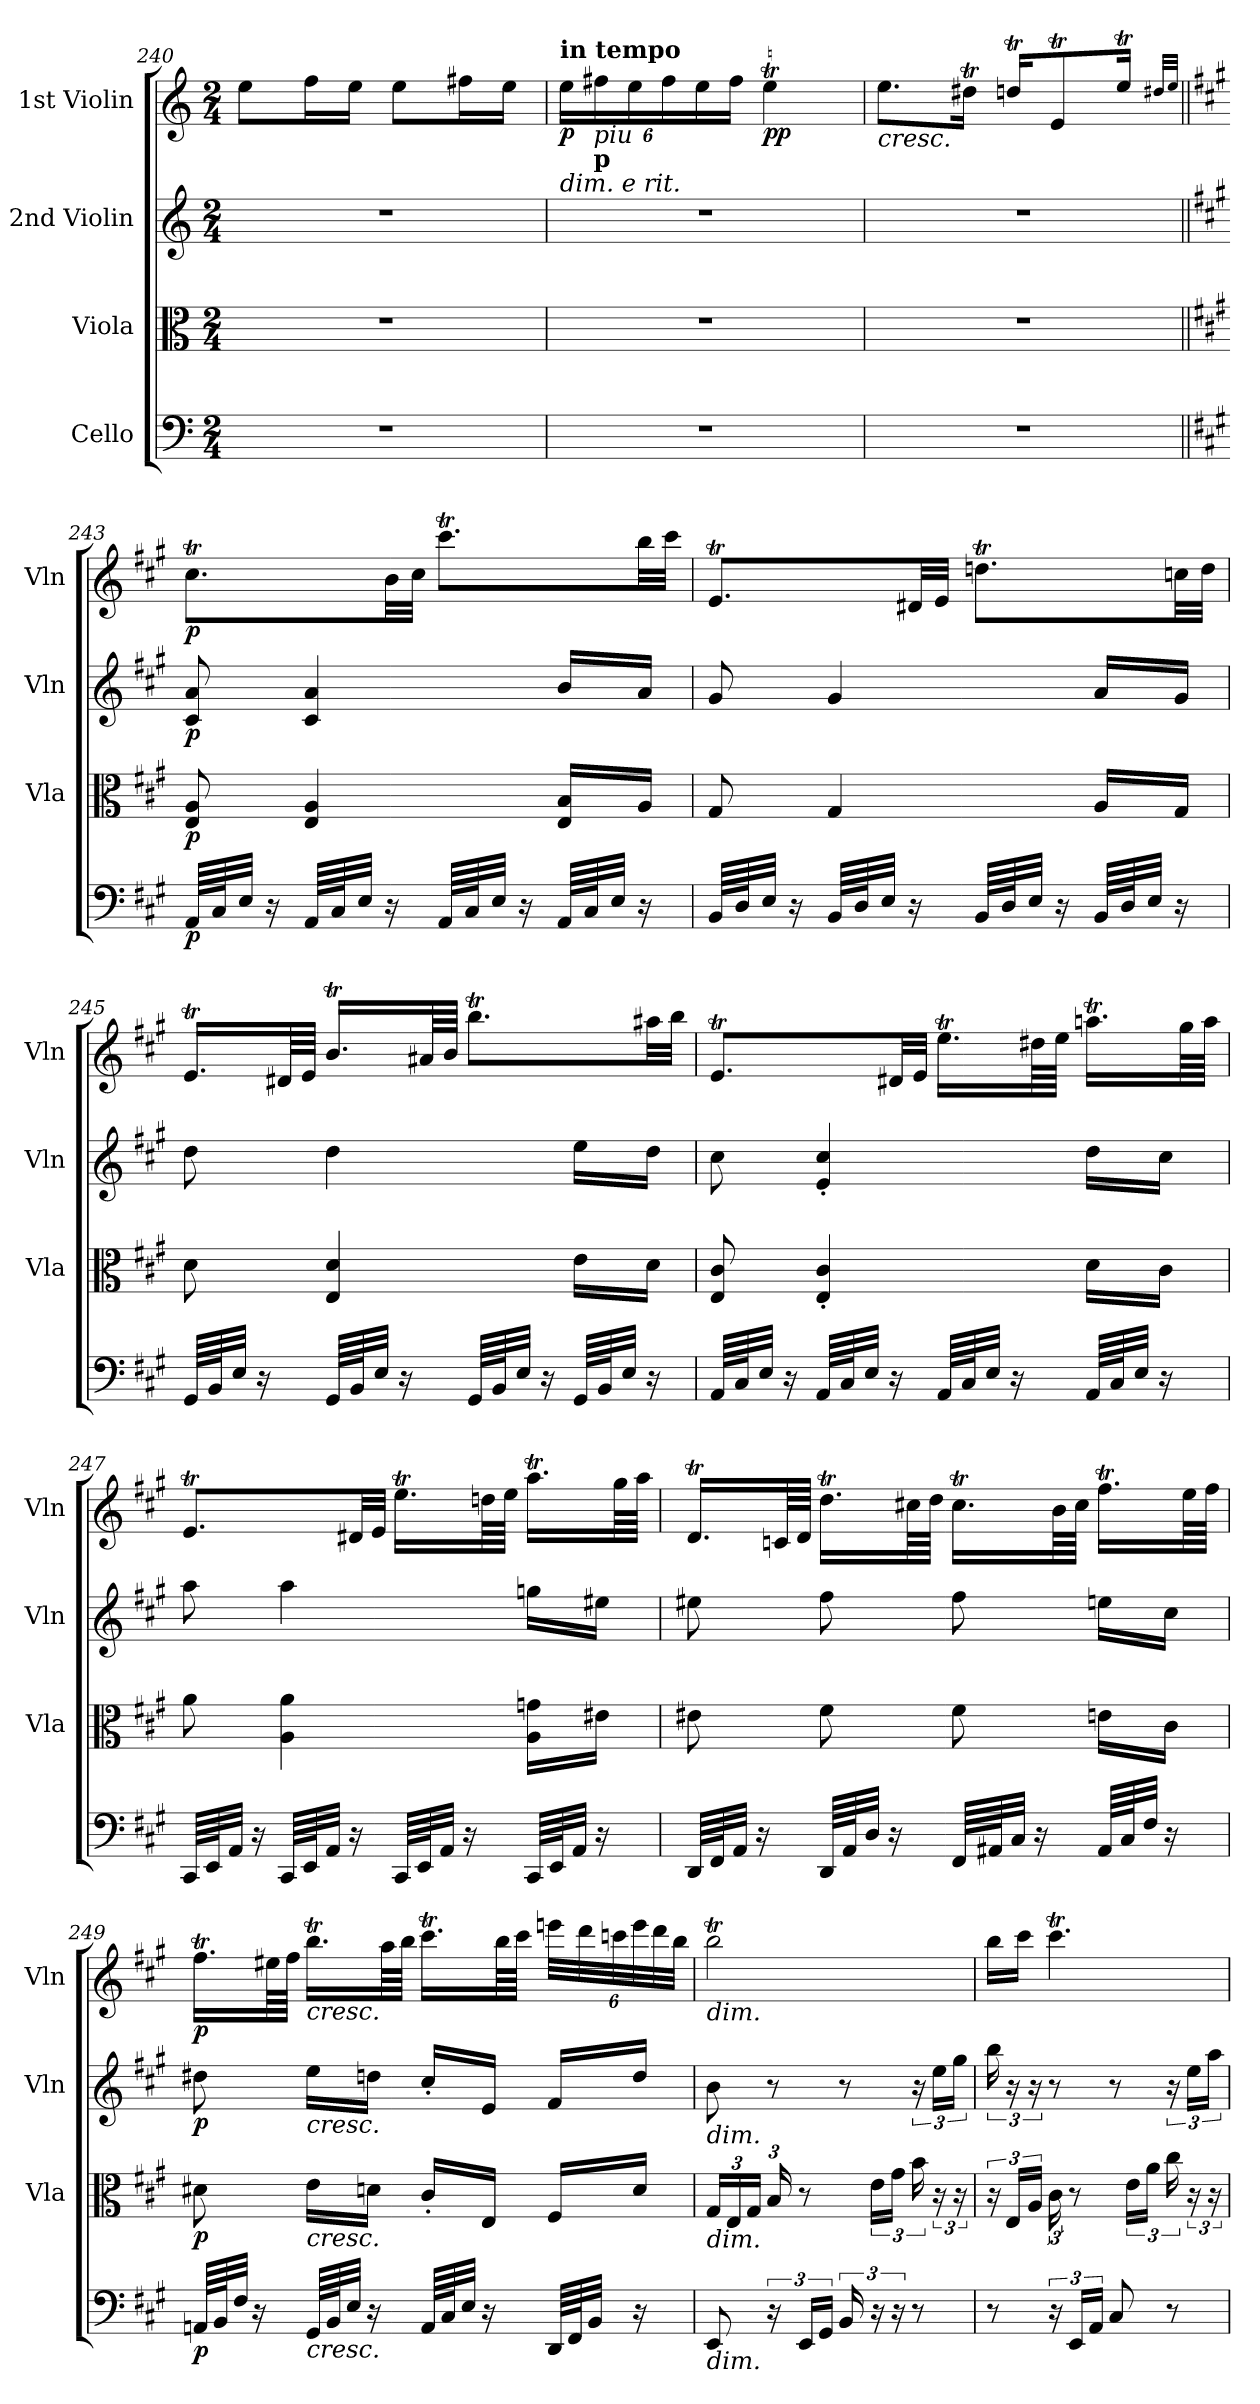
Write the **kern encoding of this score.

**kern	**dynam	**kern	**dynam	**kern	**dynam	**kern	**dynam
*part4	*part4	*part3	*part3	*part2	*part2	*part1	*part1
*staff4	*staff4	*staff3	*staff3	*staff2	*staff2	*staff1	*staff1
*I"Cello	*	*I"Viola	*	*I"2nd Violin	*	*I"1st Violin	*
*	*	*I'Vla	*	*I'Vln	*	*I'Vln	*
*clefF4	*	*clefC3	*	*clefG2	*	*clefG2	*
*k[]	*	*k[]	*	*k[]	*	*k[]	*
*a:	*	*a:	*	*a:	*	*a:	*
*M2/4	*	*M2/4	*	*M2/4	*	*M2/4	*
=240	=240	=240	=240	=240	=240	=240	=240
2r	.	2r	.	2r	.	8ee\L	.
.	.	.	.	.	.	16ff\L	.
.	.	.	.	.	.	16ee\JJ	.
.	.	.	.	.	.	8ee\L	.
.	.	.	.	.	.	16ff#X\L	.
.	.	.	.	.	.	16ee\JJ	.
=241	=241	=241	=241	=241	=241	=241	=241
*	*	*	*	*	*	*Xbrackettup	*
!	!	!	!	!	!	!LO:TX:a:B:t=in tempo	!
!	!	!	!	!LO:TX:a:i:t=dim. e rit.	!	!	!
!	!	!	!	!	!	!	!LO:DY:b
2r	.	2r	.	2r	.	24ee\LL	p
!	!	!	!	!	!	!LO:TX:b:i:t=piu	!
!	!	!	!	!	!	!LO:TX:b:B:t=p	!
.	.	.	.	.	.	24ff#X\	.
.	.	.	.	.	.	24ee\	.
.	.	.	.	.	.	24ff#\	.
.	.	.	.	.	.	24ee\	.
.	.	.	.	.	.	24ff#\JJ	.
!	!	!	!	!	!	!	!LO:DY:b
.	.	.	.	.	.	4eet\	pp
!!LO:PB:g=z
=242	=242	=242	=242	=242	=242	=242	=242
!	!	!	!	!	!	!LO:TX:b:i:t=cresc.	!
2r	.	2r	.	2r	.	8.ee\L	.
.	.	.	.	.	.	16dd#Xt\Jk	.
.	.	.	.	.	.	16ddnT/KL	.
.	.	.	.	.	.	8et/	.
.	.	.	.	.	.	16eet/Jk	.
.	.	.	.	.	.	32qdd#X/LLL	.
.	.	.	.	.	.	32qee/JJJ	.
!!LO:LB:g=z
=243||	=243||	=243||	=243||	=243||	=243||	=243||	=243||
*k[f#c#g#]	*	*k[f#c#g#]	*	*k[f#c#g#]	*	*k[f#c#g#]	*
*A:	*	*A:	*	*A:	*	*A:	*
!	!LO:DY:b	!	!LO:DY:b	!	!LO:DY:b	!	!LO:DY:b
64AA/LLLL	p	8E/ 8A/	p	8c#/ 8a/	p	8.cc#t\L	p
64C#/J	.	.	.	.	.	.	.
32E/JJJ	.	.	.	.	.	.	.
16r	.	.	.	.	.	.	.
64AA/LLLL	.	4E/ 4A/	.	4c#/ 4a/	.	.	.
64C#/J	.	.	.	.	.	.	.
32E/JJJ	.	.	.	.	.	.	.
16r	.	.	.	.	.	32b\LL	.
.	.	.	.	.	.	32cc#\JJJ	.
64AA/LLLL	.	.	.	.	.	8.ccc#t\L	.
64C#/J	.	.	.	.	.	.	.
32E/JJJ	.	.	.	.	.	.	.
16r	.	.	.	.	.	.	.
64AA/LLLL	.	16E/ 16B/LL	.	16b/LL	.	.	.
64C#/J	.	.	.	.	.	.	.
32E/JJJ	.	.	.	.	.	.	.
16r	.	16A/JJ	.	16a/JJ	.	32bb\LL	.
.	.	.	.	.	.	32ccc#\JJJ	.
=244	=244	=244	=244	=244	=244	=244	=244
64BB/LLLL	.	8G#/	.	8g#/	.	8.eT/L	.
64D/J	.	.	.	.	.	.	.
32E/JJJ	.	.	.	.	.	.	.
16r	.	.	.	.	.	.	.
64BB/LLLL	.	4G#/	.	4g#/	.	.	.
64D/J	.	.	.	.	.	.	.
32E/JJJ	.	.	.	.	.	.	.
16r	.	.	.	.	.	32d#X/LL	.
.	.	.	.	.	.	32e/JJJ	.
64BB/LLLL	.	.	.	.	.	8.ddnT\L	.
64D/J	.	.	.	.	.	.	.
32E/JJJ	.	.	.	.	.	.	.
16r	.	.	.	.	.	.	.
64BB/LLLL	.	16A/LL	.	16a/LL	.	.	.
64D/J	.	.	.	.	.	.	.
32E/JJJ	.	.	.	.	.	.	.
16r	.	16G#/JJ	.	16g#/JJ	.	32ccn\LL	.
.	.	.	.	.	.	32dd\JJJ	.
!!LO:LB:g=z
=245	=245	=245	=245	=245	=245	=245	=245
64GG#/LLLL	.	8d\	.	8dd\	.	16.eT/LL	.
64BB/J	.	.	.	.	.	.	.
32E/JJJ	.	.	.	.	.	.	.
16r	.	.	.	.	.	.	.
.	.	.	.	.	.	64d#X/LL	.
.	.	.	.	.	.	64e/JJJJ	.
64GG#/LLLL	.	4E/ 4d/	.	4dd\	.	16.bT/LL	.
64BB/J	.	.	.	.	.	.	.
32E/JJJ	.	.	.	.	.	.	.
16r	.	.	.	.	.	.	.
.	.	.	.	.	.	64a#X/LL	.
.	.	.	.	.	.	64b/JJJJ	.
64GG#/LLLL	.	.	.	.	.	8.bbT\L	.
64BB/J	.	.	.	.	.	.	.
32E/JJJ	.	.	.	.	.	.	.
16r	.	.	.	.	.	.	.
64GG#/LLLL	.	16e\LL	.	16ee\LL	.	.	.
64BB/J	.	.	.	.	.	.	.
32E/JJJ	.	.	.	.	.	.	.
16r	.	16d\JJ	.	16dd\JJ	.	32aa#X\LL	.
.	.	.	.	.	.	32bb\JJJ	.
=246	=246	=246	=246	=246	=246	=246	=246
64AA/LLLL	.	8E/ 8c#/	.	8cc#\	.	8.eT/L	.
64C#/J	.	.	.	.	.	.	.
32E/JJJ	.	.	.	.	.	.	.
16r	.	.	.	.	.	.	.
64AA/LLLL	.	4E/' 4c#/'	.	4e/' 4cc#/'	.	.	.
64C#/J	.	.	.	.	.	.	.
32E/JJJ	.	.	.	.	.	.	.
16r	.	.	.	.	.	32d#X/LL	.
.	.	.	.	.	.	32e/JJJ	.
64AA/LLLL	.	.	.	.	.	16.eeT\LL	.
64C#/J	.	.	.	.	.	.	.
32E/JJJ	.	.	.	.	.	.	.
16r	.	.	.	.	.	.	.
.	.	.	.	.	.	64dd#X\LL	.
.	.	.	.	.	.	64ee\JJJJ	.
64AA/LLLL	.	16d\LL	.	16dd\LL	.	16.aanT\LL	.
64C#/J	.	.	.	.	.	.	.
32E/JJJ	.	.	.	.	.	.	.
16r	.	16c#\JJ	.	16cc#\JJ	.	.	.
.	.	.	.	.	.	64gg#\LL	.
.	.	.	.	.	.	64aa\JJJJ	.
!!LO:PB:g=z
=247	=247	=247	=247	=247	=247	=247	=247
64CC#/LLLL	.	8a\	.	8aa\	.	8.eT/L	.
64EE/J	.	.	.	.	.	.	.
32AA/JJJ	.	.	.	.	.	.	.
16r	.	.	.	.	.	.	.
64CC#/LLLL	.	4A\ 4a\	.	4aa\	.	.	.
64EE/J	.	.	.	.	.	.	.
32AA/JJJ	.	.	.	.	.	.	.
16r	.	.	.	.	.	32d#X/LL	.
.	.	.	.	.	.	32e/JJJ	.
64CC#/LLLL	.	.	.	.	.	16.eeT\LL	.
64EE/J	.	.	.	.	.	.	.
32AA/JJJ	.	.	.	.	.	.	.
16r	.	.	.	.	.	.	.
.	.	.	.	.	.	64ddn\LL	.
.	.	.	.	.	.	64ee\JJJJ	.
64CC#/LLLL	.	16A\ 16gn\LL	.	16ggn\LL	.	16.aaT\LL	.
64EE/J	.	.	.	.	.	.	.
32AA/JJJ	.	.	.	.	.	.	.
16r	.	16e#X\JJ	.	16ee#X\JJ	.	.	.
.	.	.	.	.	.	64gg#\LL	.
.	.	.	.	.	.	64aa\JJJJ	.
!!LO:LB:g=z
=248	=248	=248	=248	=248	=248	=248	=248
64DD/LLLL	.	8e#X\	.	8ee#X\	.	16.dT/LL	.
64FF#/J	.	.	.	.	.	.	.
32AA/JJJ	.	.	.	.	.	.	.
16r	.	.	.	.	.	.	.
.	.	.	.	.	.	64cn/LL	.
.	.	.	.	.	.	64d/JJJJ	.
64DD/LLLL	.	8f#\	.	8ff#\	.	16.ddT\LL	.
64AA/J	.	.	.	.	.	.	.
32D/JJJ	.	.	.	.	.	.	.
16r	.	.	.	.	.	.	.
.	.	.	.	.	.	64cc#X\LL	.
.	.	.	.	.	.	64dd\JJJJ	.
64FF#/LLLL	.	8f#\	.	8ff#\	.	16.cc#t\LL	.
64AA#X/J	.	.	.	.	.	.	.
32C#/JJJ	.	.	.	.	.	.	.
16r	.	.	.	.	.	.	.
.	.	.	.	.	.	64b\LL	.
.	.	.	.	.	.	64cc#\JJJJ	.
64AA#/LLLL	.	16en\LL	.	16een\LL	.	16.ff#T\LL	.
64C#/J	.	.	.	.	.	.	.
32F#/JJJ	.	.	.	.	.	.	.
16r	.	16c#\JJ	.	16cc#\JJ	.	.	.
.	.	.	.	.	.	64ee\LL	.
.	.	.	.	.	.	64ff#\JJJJ	.
!!LO:LB:g=z
=249	=249	=249	=249	=249	=249	=249	=249
!	!LO:DY:b	!	!LO:DY:b	!	!LO:DY:b	!	!LO:DY:b
64AAn/LLLL	p	8d#X\	p	8dd#X\	p	16.ff#T\LL	p
64BB/J	.	.	.	.	.	.	.
32F#/JJJ	.	.	.	.	.	.	.
16r	.	.	.	.	.	.	.
.	.	.	.	.	.	64ee#X\LL	.
.	.	.	.	.	.	64ff#\JJJJ	.
!	!	!	!	!	!	!LO:TX:b:i:t=cresc.	!
!	!	!	!	!LO:TX:b:i:t=cresc.	!	!	!
!	!	!LO:TX:b:i:t=cresc.	!	!	!	!	!
!LO:TX:b:i:t=cresc.	!	!	!	!	!	!	!
64GG#/LLLL	.	16e\LL	.	16ee\LL	.	16.bbT\LL	.
64BB/J	.	.	.	.	.	.	.
32E/JJJ	.	.	.	.	.	.	.
16r	.	16dn\JJ	.	16ddn\JJ	.	.	.
.	.	.	.	.	.	64aa\LL	.
.	.	.	.	.	.	64bb\JJJJ	.
64AA/LLLL	.	16c#'/LL	.	16cc#'/LL	.	16.ccc#t\LL	.
64C#/J	.	.	.	.	.	.	.
32E/JJJ	.	.	.	.	.	.	.
16r	.	16E/JJ	.	16e/JJ	.	.	.
.	.	.	.	.	.	64bb\LL	.
.	.	.	.	.	.	64ccc#\JJJJ	.
64DD/LLLL	.	16F#/LL	.	16f#/LL	.	48eeen\LLL	.
64FF#/J	.	.	.	.	.	.	.
.	.	.	.	.	.	48ddd\	.
32BB/JJJ	.	.	.	.	.	.	.
.	.	.	.	.	.	48cccn\	.
16r	.	16d/JJ	.	16dd/JJ	.	48eee\	.
.	.	.	.	.	.	48ddd\	.
.	.	.	.	.	.	48bb\JJJ	.
=250	=250	=250	=250	=250	=250	=250	=250
*	*	*Xbrackettup	*	*	*	*	*
!	!	!	!	!	!	!LO:TX:b:i:t=dim.	!
!	!	!	!	!LO:TX:b:i:t=dim.	!	!	!
!	!	!LO:TX:b:i:t=dim.	!	!	!	!	!
!LO:TX:b:i:t=dim.	!	!	!	!	!	!	!
8EE/	.	24G#/LL	.	8b\	.	2bbT\	.
.	.	24E/	.	.	.	.	.
.	.	24G#/JJ	.	.	.	.	.
24r	.	24B/	.	8r	.	.	.
24EE/LL	.	8r	.	.	.	.	.
24GG#/JJ	.	.	.	.	.	.	.
24BB/	.	.	.	8r	.	.	.
*	*	*brackettup	*	*	*	*	*
24r	.	24e\LL	.	.	.	.	.
24r	.	24g#\JJ	.	.	.	.	.
8r	.	24b\	.	24r	.	.	.
.	.	24r	.	24ee\LL	.	.	.
.	.	24r	.	24gg#\JJ	.	.	.
!!LO:PB:g=z
=251	=251	=251	=251	=251	=251	=251	=251
8r	.	24r	.	24bb\	.	16bbTTT\LL	.
.	.	24E/LL	.	24r	.	.	.
.	.	.	.	.	.	16ccc#\JJ	.
.	.	24A/JJ	.	24r	.	.	.
24r	.	24c#\	.	8r	.	4.ccc#t\	.
24EE/LL	.	8r	.	.	.	.	.
24AA/JJ	.	.	.	.	.	.	.
8C#/	.	.	.	8r	.	.	.
.	.	24e\LL	.	.	.	.	.
.	.	24a\JJ	.	.	.	.	.
8r	.	24cc#\	.	24r	.	.	.
.	.	24r	.	24ee\LL	.	.	.
.	.	24r	.	24aa\JJ	.	.	.
=	=	=	=	=	=	=	=
*-	*-	*-	*-	*-	*-	*-	*-
